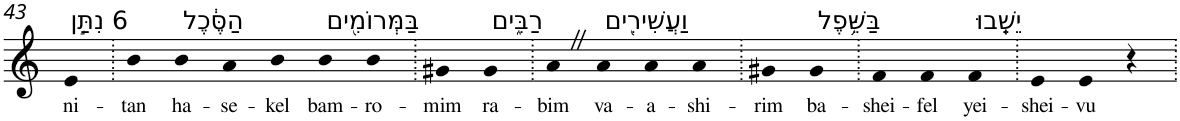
**kern	**text
*part1	*part1
*staff1	*staff1
*I"Piano	*
*I'Pno	*
!!LO:PB:g=z
*clefG2	*
*k[]	*
=43	=43
!LO:TX:a:t=6 נִתַּ֣ן	!
!	!LO:LY:b
4e	ni-
=44.	=44.
!	!LO:LY:b
4b	-tan
!LO:TX:a:t=הַסֶּ֔כֶל	!
!	!LO:LY:b
4b	ha-
!	!LO:LY:b
4a	-se-
!	!LO:LY:b
4b	-kel
!LO:TX:a:t=בַּמְּרוֹמִ֖ים	!
!	!LO:LY:b
4b	bam-
!	!LO:LY:b
4b	-ro-
=45.	=45.
!	!LO:LY:b
4g#X	-mim
!LO:TX:a:t=רַבִּ֑ים	!
!	!LO:LY:b
4g#	ra-
=46.	=46.
!	!LO:LY:b
4aZ	-bim
!LO:TX:a:t=וַעֲשִׁירִ֖ים	!
!	!LO:LY:b
4a	va-
!	!LO:LY:b
4a	-a-
!	!LO:LY:b
4a	-shi-
=47.	=47.
!	!LO:LY:b
4g#X	-rim
!LO:TX:a:t=בַּשֵּׁ֥פֶל	!
!	!LO:LY:b
4g#	ba-
=48.	=48.
!	!LO:LY:b
4f	-shei-
!	!LO:LY:b
4f	-fel
!LO:TX:a:t=יֵשֵֽׁבוּ	!
!	!LO:LY:b
4f	yei-
=49.	=49.
!	!LO:LY:b
4e	-shei-
!	!LO:LY:b
4e	-vu
4r	.
=.	=.
*-	*-
